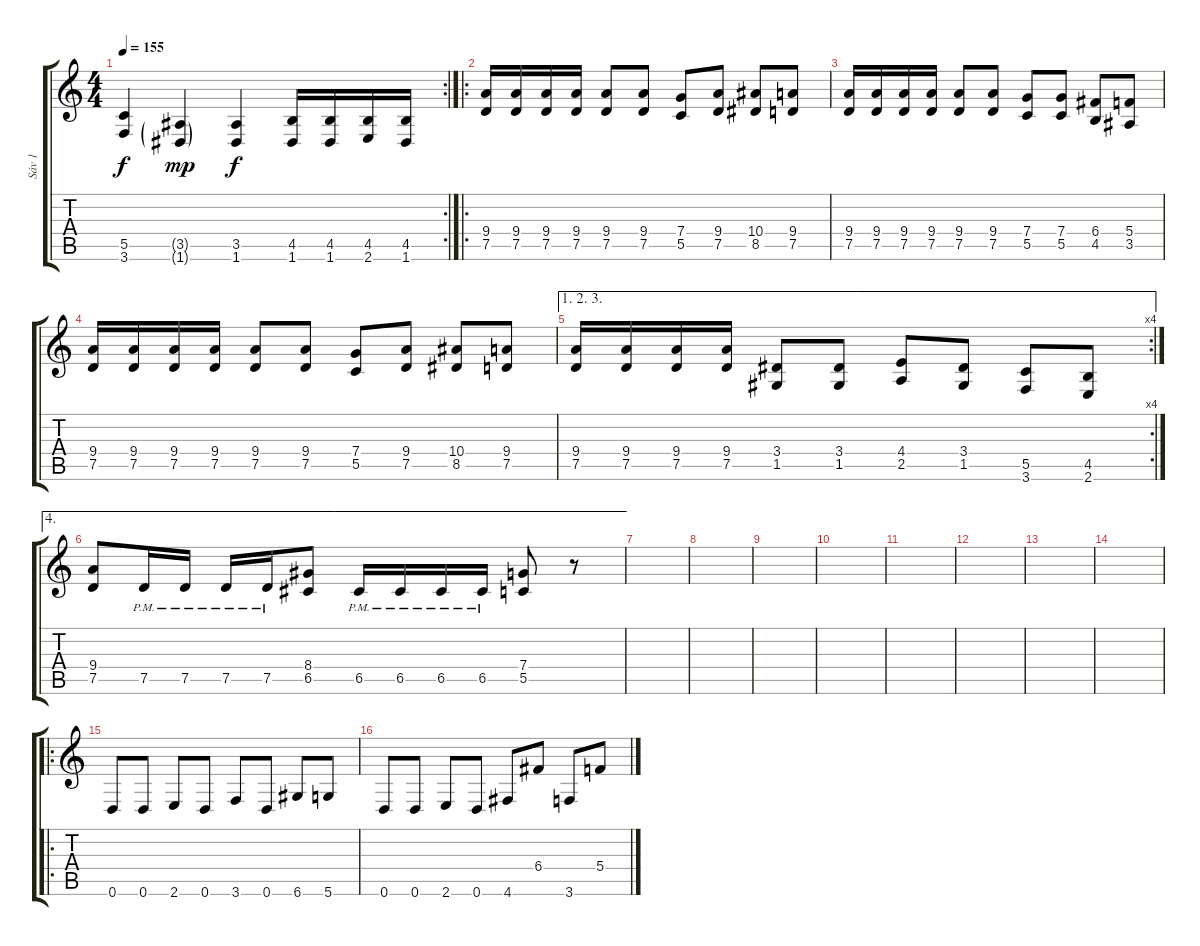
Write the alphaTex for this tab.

\track ("Sáv 1" "Sáv 1") {instrument electricguitarclean}
\staff {score tabs}
\tuning (D4 A3 F3 C3 G2 D2) {hide}
\rc 2
\ts (4 4)
\tempo 155
\clef g2
\ks c
(5.5 3.6).4{dy f} (3.5{g} 1.6{g}).4{dy mp} (3.5 1.6).4{dy f} (4.5 1.6).16 (4.5 1.6).16 (4.5 2.6).16 (4.5 1.6).16 |
\ro
(9.4 7.5).16 (9.4 7.5).16 (9.4 7.5).16 (9.4 7.5).16 (9.4 7.5).8 (9.4 7.5).8 (7.4 5.5).8 (9.4 7.5).8 (10.4 8.5).8 (9.4 7.5).8 |
(9.4 7.5).16 (9.4 7.5).16 (9.4 7.5).16 (9.4 7.5).16 (9.4 7.5).8 (9.4 7.5).8 (7.4 5.5).8 (7.4 5.5).8 (6.4 4.5).8 (5.4 3.5).8 |
(9.4 7.5).16 (9.4 7.5).16 (9.4 7.5).16 (9.4 7.5).16 (9.4 7.5).8 (9.4 7.5).8 (7.4 5.5).8 (9.4 7.5).8 (10.4 8.5).8 (9.4 7.5).8 |
\ae (1 2 3)
\rc 4
(9.4 7.5).16 (9.4 7.5).16 (9.4 7.5).16 (9.4 7.5).16 (3.4 1.5).8 (3.4 1.5).8 (4.4 2.5).8 (3.4 1.5).8 (5.5 3.6).8 (4.5 2.6).8 |
\ae 4
(9.4 7.5).8 7.5{pm}.16 7.5{pm}.16 7.5{pm}.16 7.5{pm}.16 (8.4 6.5).8 6.5{pm}.16 6.5{pm}.16 6.5{pm}.16 6.5{pm}.16 (7.4 5.5).8 r.8 |
|
|
|
|
|
|
|
|
\ro
0.6.8 0.6.8 2.6.8 0.6.8 3.6.8 0.6.8 6.6.8 5.6.8 |
0.6.8 0.6.8 2.6.8 0.6.8 4.6.8 6.4.8 3.6.8 5.4.8
